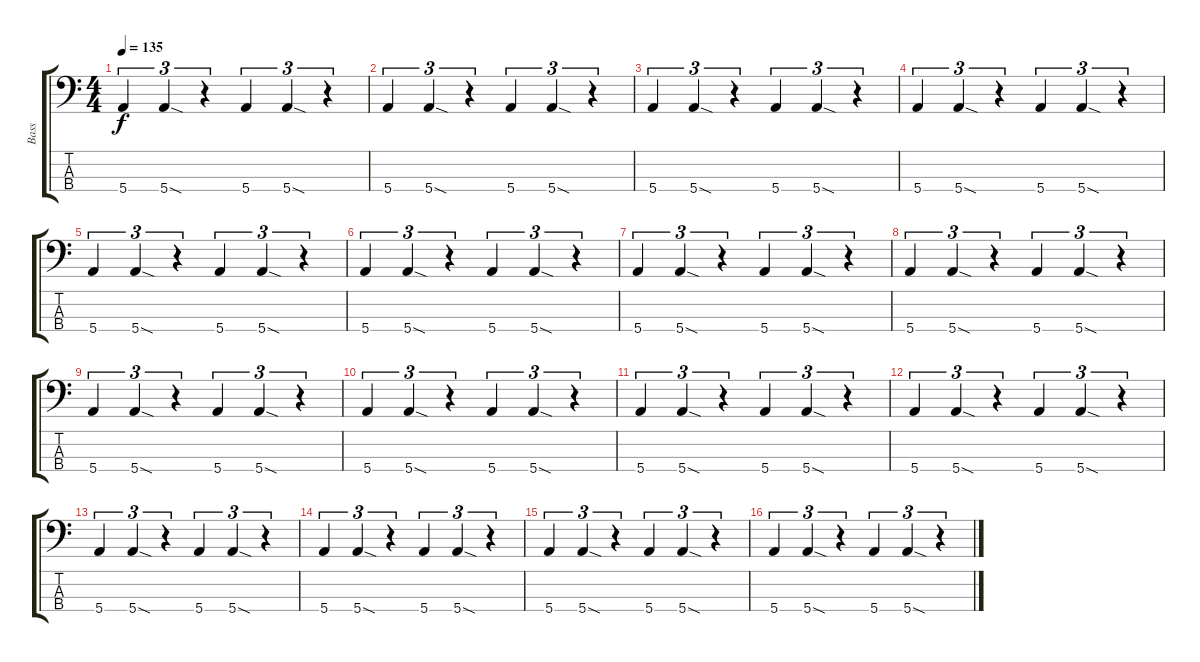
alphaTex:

\track ("Bass" "Bass") {instrument electricbassfinger}
\staff {score tabs}
\tuning (G2 D2 A1 E1) {hide}
\ts (4 4)
\tempo 135
\clef f4
\ks c
5.4.4{tu (3 2) dy f} 5.4{sod}.4{tu (3 2)} r.4{tu (3 2)} 5.4.4{tu (3 2)} 5.4{sod}.4{tu (3 2)} r.4{tu (3 2)} |
5.4.4{tu (3 2)} 5.4{sod}.4{tu (3 2)} r.4{tu (3 2)} 5.4.4{tu (3 2)} 5.4{sod}.4{tu (3 2)} r.4{tu (3 2)} |
5.4.4{tu (3 2)} 5.4{sod}.4{tu (3 2)} r.4{tu (3 2)} 5.4.4{tu (3 2)} 5.4{sod}.4{tu (3 2)} r.4{tu (3 2)} |
5.4.4{tu (3 2)} 5.4{sod}.4{tu (3 2)} r.4{tu (3 2)} 5.4.4{tu (3 2)} 5.4{sod}.4{tu (3 2)} r.4{tu (3 2)} |
5.4.4{tu (3 2)} 5.4{sod}.4{tu (3 2)} r.4{tu (3 2)} 5.4.4{tu (3 2)} 5.4{sod}.4{tu (3 2)} r.4{tu (3 2)} |
5.4.4{tu (3 2)} 5.4{sod}.4{tu (3 2)} r.4{tu (3 2)} 5.4.4{tu (3 2)} 5.4{sod}.4{tu (3 2)} r.4{tu (3 2)} |
5.4.4{tu (3 2)} 5.4{sod}.4{tu (3 2)} r.4{tu (3 2)} 5.4.4{tu (3 2)} 5.4{sod}.4{tu (3 2)} r.4{tu (3 2)} |
5.4.4{tu (3 2)} 5.4{sod}.4{tu (3 2)} r.4{tu (3 2)} 5.4.4{tu (3 2)} 5.4{sod}.4{tu (3 2)} r.4{tu (3 2)} |
5.4.4{tu (3 2)} 5.4{sod}.4{tu (3 2)} r.4{tu (3 2)} 5.4.4{tu (3 2)} 5.4{sod}.4{tu (3 2)} r.4{tu (3 2)} |
5.4.4{tu (3 2)} 5.4{sod}.4{tu (3 2)} r.4{tu (3 2)} 5.4.4{tu (3 2)} 5.4{sod}.4{tu (3 2)} r.4{tu (3 2)} |
5.4.4{tu (3 2)} 5.4{sod}.4{tu (3 2)} r.4{tu (3 2)} 5.4.4{tu (3 2)} 5.4{sod}.4{tu (3 2)} r.4{tu (3 2)} |
5.4.4{tu (3 2)} 5.4{sod}.4{tu (3 2)} r.4{tu (3 2)} 5.4.4{tu (3 2)} 5.4{sod}.4{tu (3 2)} r.4{tu (3 2)} |
5.4.4{tu (3 2)} 5.4{sod}.4{tu (3 2)} r.4{tu (3 2)} 5.4.4{tu (3 2)} 5.4{sod}.4{tu (3 2)} r.4{tu (3 2)} |
5.4.4{tu (3 2)} 5.4{sod}.4{tu (3 2)} r.4{tu (3 2)} 5.4.4{tu (3 2)} 5.4{sod}.4{tu (3 2)} r.4{tu (3 2)} |
5.4.4{tu (3 2)} 5.4{sod}.4{tu (3 2)} r.4{tu (3 2)} 5.4.4{tu (3 2)} 5.4{sod}.4{tu (3 2)} r.4{tu (3 2)} |
5.4.4{tu (3 2)} 5.4{sod}.4{tu (3 2)} r.4{tu (3 2)} 5.4.4{tu (3 2)} 5.4{sod}.4{tu (3 2)} r.4{tu (3 2)}
